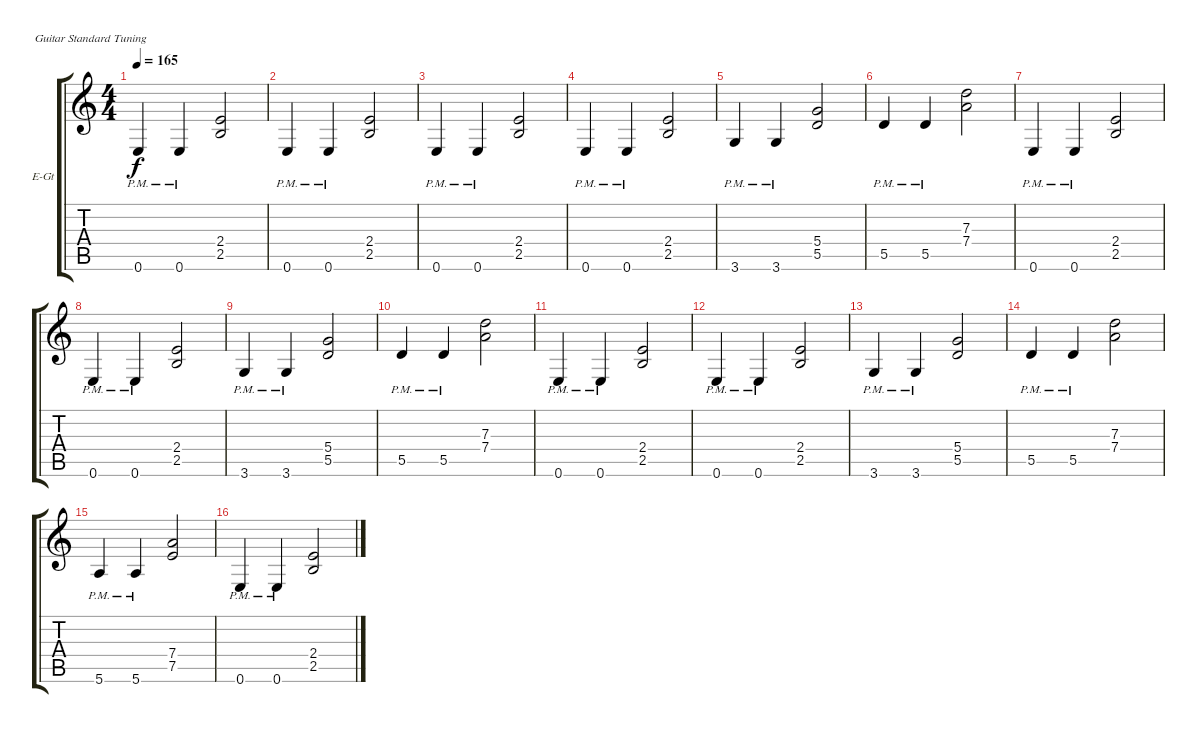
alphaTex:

\bracketExtendMode groupsimilarinstruments
\firstSystemTrackNameOrientation horizontal
\otherSystemsTrackNameOrientation horizontal
\track ("Äîðîæêà 1" "E-Gt") {instrument distortionguitar}
\staff {score tabs}
\tuning (E4 B3 G3 D3 A2 E2)
\ts (4 4)
\tempo 165
\clef g2
\ks c
0.6{pm}.4{dy f} 0.6{pm}.4 (2.4 2.5).2 |
0.6{pm}.4 0.6{pm}.4 (2.4 2.5).2 |
0.6{pm}.4 0.6{pm}.4 (2.4 2.5).2 |
0.6{pm}.4 0.6{pm}.4 (2.4 2.5).2 |
3.6{pm}.4 3.6{pm}.4 (5.4 5.5).2 |
5.5{pm}.4 5.5{pm}.4 (7.3 7.4).2 |
0.6{pm}.4 0.6{pm}.4 (2.4 2.5).2 |
0.6{pm}.4 0.6{pm}.4 (2.4 2.5).2 |
3.6{pm}.4 3.6{pm}.4 (5.4 5.5).2 |
5.5{pm}.4 5.5{pm}.4 (7.3 7.4).2 |
0.6{pm}.4 0.6{pm}.4 (2.4 2.5).2 |
0.6{pm}.4 0.6{pm}.4 (2.4 2.5).2 |
3.6{pm}.4 3.6{pm}.4 (5.4 5.5).2 |
5.5{pm}.4 5.5{pm}.4 (7.3 7.4).2 |
5.6{pm}.4 5.6{pm}.4 (7.4 7.5).2 |
0.6{pm}.4 0.6{pm}.4 (2.4 2.5).2
